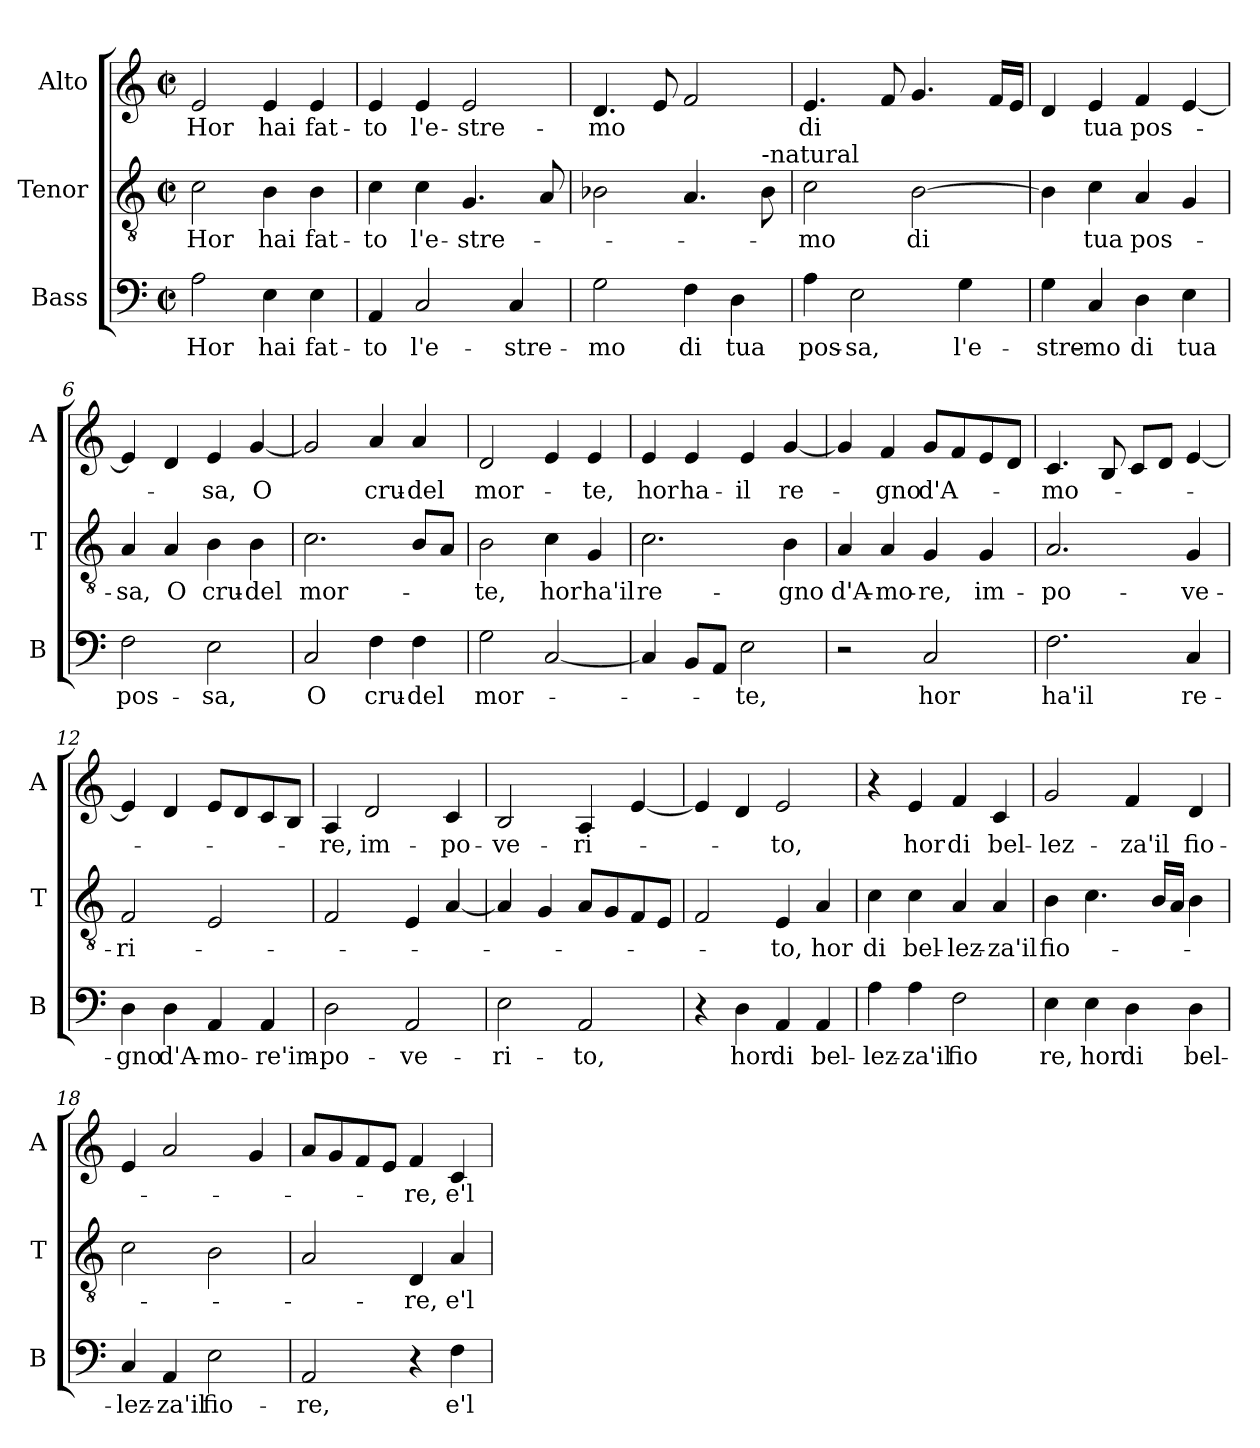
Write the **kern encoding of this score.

**kern	**text	**kern	**text	**kern	**text
*part3	*part3	*part2	*part2	*part1	*part1
*staff3	*staff3	*staff2	*staff2	*staff1	*staff1
*I"Bass	*	*I"Tenor	*	*I"Alto	*
*I'B	*	*I'T	*	*I'A	*
*clefF4	*	*clefGv2	*	*clefG2	*
*k[]	*	*k[]	*	*k[]	*
*C:	*	*C:	*	*C:	*
*M2/2	*	*M2/2	*	*M2/2	*
*met(c|)	*	*met(c|)	*	*met(c|)	*
=1	=1	=1	=1	=1	=1
!	!LO:LY:b	!	!LO:LY:b	!	!LO:LY:b
2A\	Hor	2c\	Hor	2e/	Hor
!	!LO:LY:b	!	!LO:LY:b	!	!LO:LY:b
4E\	hai	4B\	hai	4e/	hai
!	!LO:LY:b	!	!LO:LY:b	!	!LO:LY:b
4E\	fat-	4B\	fat-	4e/	fat-
=2	=2	=2	=2	=2	=2
!	!LO:LY:b	!	!LO:LY:b	!	!LO:LY:b
4AA/	-to	4c\	-to	4e/	-to
!	!LO:LY:b	!	!LO:LY:b	!	!LO:LY:b
2C/	l'e-	4c\	l'e-	4e/	l'e-
!	!	!	!LO:LY:b	!	!LO:LY:b
.	.	4.G/	-stre-	2e/	-stre-
!	!LO:LY:b	!	!	!	!
4C/	-stre-	.	.	.	.
.	.	8A/	.	.	.
=3	=3	=3	=3	=3	=3
!	!LO:LY:b	!	!	!	!LO:LY:b
2G\	-mo	2B-X\	.	4.d/	-mo
.	.	.	.	8e/	.
!	!LO:LY:b	!	!	!	!
4F\	di	4.A/	.	2f/	.
!	!LO:LY:b	!	!	!	!
4D\	tua	.	.	.	.
!	!	!LO:TX:a:t=-natural	!	!	!
.	.	8B-\	.	.	.
=4	=4	=4	=4	=4	=4
!	!LO:LY:b	!	!LO:LY:b	!	!LO:LY:b
4A\	pos-	2c\	-mo	4.e/	di
!	!LO:LY:b	!	!	!	!
2E\	-sa,	.	.	.	.
.	.	.	.	8f/	.
!	!	!	!LO:LY:b	!	!
.	.	[2B\	di	4.g/	.
!	!LO:LY:b	!	!	!	!
4G\	l'e-	.	.	.	.
.	.	.	.	16f/LL	.
.	.	.	.	16e/JJ	.
=5	=5	=5	=5	=5	=5
!	!LO:LY:b	!	!	!	!
4G\	-stre-	4B\]	.	4d/	.
!	!LO:LY:b	!	!LO:LY:b	!	!LO:LY:b
4C/	-mo	4c\	tua	4e/	tua
!	!LO:LY:b	!	!LO:LY:b	!	!LO:LY:b
4D\	di	4A/	pos-	4f/	pos-
!	!LO:LY:b	!	!	!	!
4E\	tua	4G/	.	[4e/	.
!!LO:LB:g=z
=6	=6	=6	=6	=6	=6
!	!LO:LY:b	!	!LO:LY:b	!	!
2F\	pos-	4A/	-sa,	4e/]	.
!	!	!	!LO:LY:b	!	!
.	.	4A/	O	4d/	.
!	!LO:LY:b	!	!LO:LY:b	!	!LO:LY:b
2E\	-sa,	4B\	cru-	4e/	-sa,
!	!	!	!LO:LY:b	!	!LO:LY:b
.	.	4B\	-del	[4g/	O
=7	=7	=7	=7	=7	=7
!	!LO:LY:b	!	!LO:LY:b	!	!
2C/	O	2.c\	mor-	2g/]	.
!	!LO:LY:b	!	!	!	!LO:LY:b
4F\	cru-	.	.	4a/	cru-
!	!LO:LY:b	!	!	!	!LO:LY:b
4F\	-del	8B/L	.	4a/	-del
.	.	8A/J	.	.	.
=8	=8	=8	=8	=8	=8
!	!LO:LY:b	!	!LO:LY:b	!	!LO:LY:b
2G\	mor-	2B\	-te,	2d/	mor-
!	!	!	!LO:LY:b	!	!
[2C/	.	4c\	hor	4e/	.
!	!	!	!LO:LY:b	!	!LO:LY:b
.	.	4G/	ha'il	4e/	-te,
=9	=9	=9	=9	=9	=9
!	!	!	!LO:LY:b	!	!LO:LY:b
4C/]	.	2.c\	re-	4e/	hor
!	!	!	!	!	!LO:LY:b
8BB/L	.	.	.	4e/	ha-
8AA/J	.	.	.	.	.
!	!LO:LY:b	!	!	!	!LO:LY:b
2E\	-te,	.	.	4e/	-il
!	!	!	!LO:LY:b	!	!LO:LY:b
.	.	4B\	-gno	[4g/	re-
=10	=10	=10	=10	=10	=10
!	!	!	!LO:LY:b	!	!
2r	.	4A/	d'A-	4g/]	.
!	!	!	!LO:LY:b	!	!LO:LY:b
.	.	4A/	-mo-	4f/	-gno
!	!LO:LY:b	!	!LO:LY:b	!	!LO:LY:b
2C/	hor	4G/	-re,	8g/L	d'A-
.	.	.	.	8f/	.
!	!	!	!LO:LY:b	!	!
.	.	4G/	im-	8e/	.
.	.	.	.	8d/J	.
!!LO:LB:g=z
=11	=11	=11	=11	=11	=11
!	!LO:LY:b	!	!LO:LY:b	!	!LO:LY:b
2.F\	ha'il	2.A/	-po-	4.c/	-mo-
.	.	.	.	8B/	.
.	.	.	.	8c/L	.
.	.	.	.	8d/J	.
!	!LO:LY:b	!	!LO:LY:b	!	!
4C/	re-	4G/	-ve-	[4e/	.
=12	=12	=12	=12	=12	=12
!	!LO:LY:b	!	!LO:LY:b	!	!
4D\	-gno	2F/	-ri-	4e/]	.
!	!LO:LY:b	!	!	!	!
4D\	d'A-	.	.	4d/	.
!	!LO:LY:b	!	!	!	!
4AA/	-mo-	2E/	.	8e/L	.
.	.	.	.	8d/	.
!	!LO:LY:b	!	!	!	!
4AA/	-re'im-	.	.	8c/	.
.	.	.	.	8B/J	.
=13	=13	=13	=13	=13	=13
!	!LO:LY:b	!	!	!	!LO:LY:b
2D\	-po-	2F/	.	4A/	-re,
!	!	!	!	!	!LO:LY:b
.	.	.	.	2d/	im-
!	!LO:LY:b	!	!	!	!
2AA/	-ve-	4E/	.	.	.
!	!	!	!	!	!LO:LY:b
.	.	[4A/	.	4c/	-po-
=14	=14	=14	=14	=14	=14
!	!LO:LY:b	!	!	!	!LO:LY:b
2E\	-ri-	4A/]	.	2B/	-ve-
.	.	4G/	.	.	.
!	!LO:LY:b	!	!	!	!LO:LY:b
2AA/	-to,	8A/L	.	4A/	-ri-
.	.	8G/	.	.	.
.	.	8F/	.	[4e/	.
.	.	8E/J	.	.	.
=15	=15	=15	=15	=15	=15
4r	.	2F/	.	4e/]	.
!	!LO:LY:b	!	!	!	!
4D\	hor	.	.	4d/	.
!	!LO:LY:b	!	!LO:LY:b	!	!LO:LY:b
4AA/	di	4E/	-to,	2e/	-to,
!	!LO:LY:b	!	!LO:LY:b	!	!
4AA/	bel-	4A/	hor	.	.
!!LO:PB:g=z
=16	=16	=16	=16	=16	=16
!	!LO:LY:b	!	!LO:LY:b	!	!
4A\	-lez-	4c\	di	4r	.
!	!LO:LY:b	!	!LO:LY:b	!	!LO:LY:b
4A\	-za'il	4c\	bel-	4e/	hor
!	!LO:LY:b	!	!LO:LY:b	!	!LO:LY:b
2F\	fio	4A/	-lez-	4f/	di
!	!	!	!LO:LY:b	!	!LO:LY:b
.	.	4A/	-za'il	4c/	bel-
=17	=17	=17	=17	=17	=17
!	!LO:LY:b	!	!LO:LY:b	!	!LO:LY:b
4E\	re,	4B\	fio-	2g/	-lez-
!	!LO:LY:b	!	!	!	!
4E\	hor	4.c\	.	.	.
!	!LO:LY:b	!	!	!	!LO:LY:b
4D\	di	.	.	4f/	-za'il
.	.	16B/LL	.	.	.
.	.	16A/JJ	.	.	.
!	!LO:LY:b	!	!	!	!LO:LY:b
4D\	bel-	4B\	.	4d/	fio-
=18	=18	=18	=18	=18	=18
!	!LO:LY:b	!	!	!	!
4C/	-lez-	2c\	.	4e/	.
!	!LO:LY:b	!	!	!	!
4AA/	-za'il	.	.	2a/	.
!	!LO:LY:b	!	!	!	!
2E\	fio-	2B\	.	.	.
.	.	.	.	4g/	.
=19	=19	=19	=19	=19	=19
!	!LO:LY:b	!	!	!	!
2AA/	-re,	2A/	.	8a/L	.
.	.	.	.	8g/	.
.	.	.	.	8f/	.
.	.	.	.	8e/J	.
!	!	!	!LO:LY:b	!	!LO:LY:b
4r	.	4D/	-re,	4f/	-re,
!	!LO:LY:b	!	!LO:LY:b	!	!LO:LY:b
4F\	e'l	4A/	e'l	4c/	e'l
=	=	=	=	=	=
*-	*-	*-	*-	*-	*-
